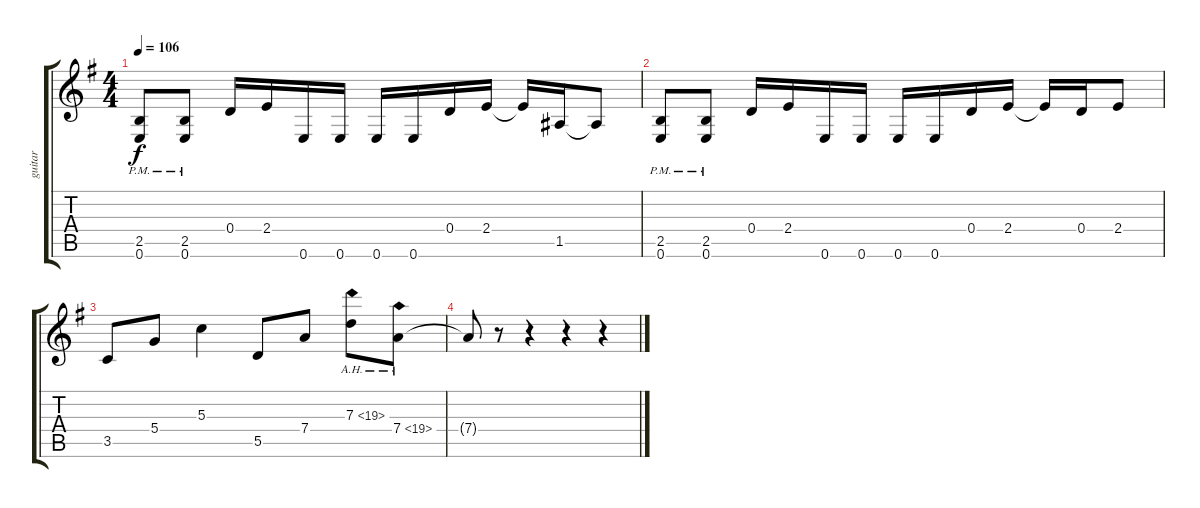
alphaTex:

\track ("guitar" "guitar") {instrument distortionguitar}
\staff {score tabs}
\tuning (E4 B3 G3 D3 A2 E2) {hide}
\ts (4 4)
\tempo 106
\clef g2
\ks eminor
(2.5 0.6{pm}).8{dy f} (2.5 0.6{pm}).8 0.4.16 2.4.16 0.6.16 0.6.16 0.6.16 0.6.16 0.4.16 2.4.16 2.4{t}.16 1.5.16 1.5{t}.8 |
(2.5 0.6{pm}).8 (2.5 0.6{pm}).8 0.4.16 2.4.16 0.6.16 0.6.16 0.6.16 0.6.16 0.4.16 2.4.16 2.4{t}.16 0.4.16 2.4.8 |
3.5.8 5.4.8 5.3.4 5.5.8 7.4.8 7.3{ah 12}.8 7.4{ah 12}.8 |
7.4{t}.8 r.8 r.4 r.4 r.4
